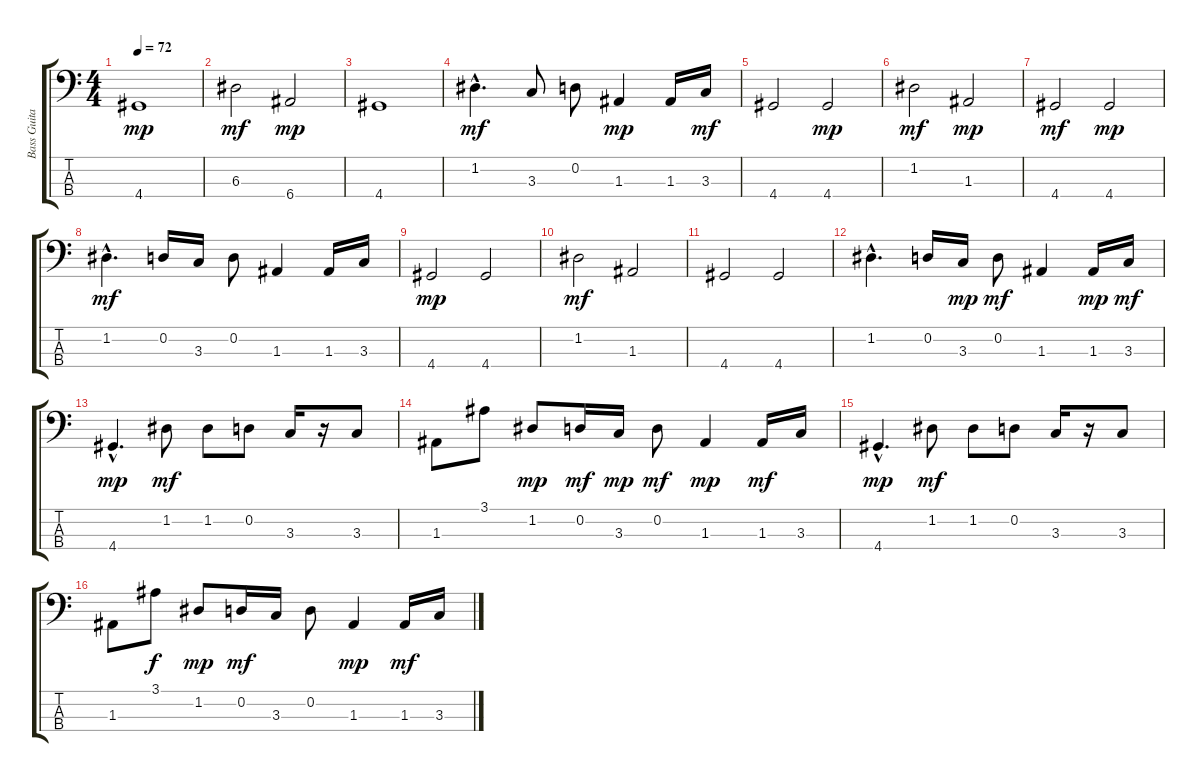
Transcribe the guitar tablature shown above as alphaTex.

\track ("Bass Guitar" "Bass Guita") {instrument electricbassfinger}
\staff {score tabs}
\tuning (G2 D2 A1 E1) {hide}
\ts (4 4)
\tempo 72
\clef f4
\ks c
4.4.1{dy mp instrument electricbassfinger} |
6.3.2{dy mf} 6.4.2{dy mp} |
4.4.1 |
1.2{hac}.4{d dy mf} 3.3.8 0.2.8 1.3.4{dy mp} 1.3.16 3.3.16{dy mf} |
4.4.2 4.4.2{dy mp} |
1.2.2{dy mf} 1.3.2{dy mp} |
4.4.2{dy mf} 4.4.2{dy mp} |
1.2{hac}.4{d dy mf} 0.2.16 3.3.16 0.2.8 1.3.4 1.3.16 3.3.16 |
4.4.2{dy mp} 4.4.2 |
1.2.2{dy mf} 1.3.2 |
4.4.2 4.4.2 |
1.2{hac}.4{d} 0.2.16 3.3.16{dy mp} 0.2.8{dy mf} 1.3.4 1.3.16{dy mp} 3.3.16{dy mf} |
4.4{hac}.4{d dy mp} 1.2.8{dy mf} 1.2.8 0.2.8 3.3.16 r.16 3.3.8 |
1.3.8 3.1.8 1.2.8{dy mp} 0.2.16{dy mf} 3.3.16{dy mp} 0.2.8{dy mf} 1.3.4{dy mp} 1.3.16{dy mf} 3.3.16 |
4.4{hac}.4{d dy mp} 1.2.8{dy mf} 1.2.8 0.2.8 3.3.16 r.16 3.3.8 |
1.3.8 3.1.8{dy f} 1.2.8{dy mp} 0.2.16{dy mf} 3.3.16 0.2.8 1.3.4{dy mp} 1.3.16{dy mf} 3.3.16
